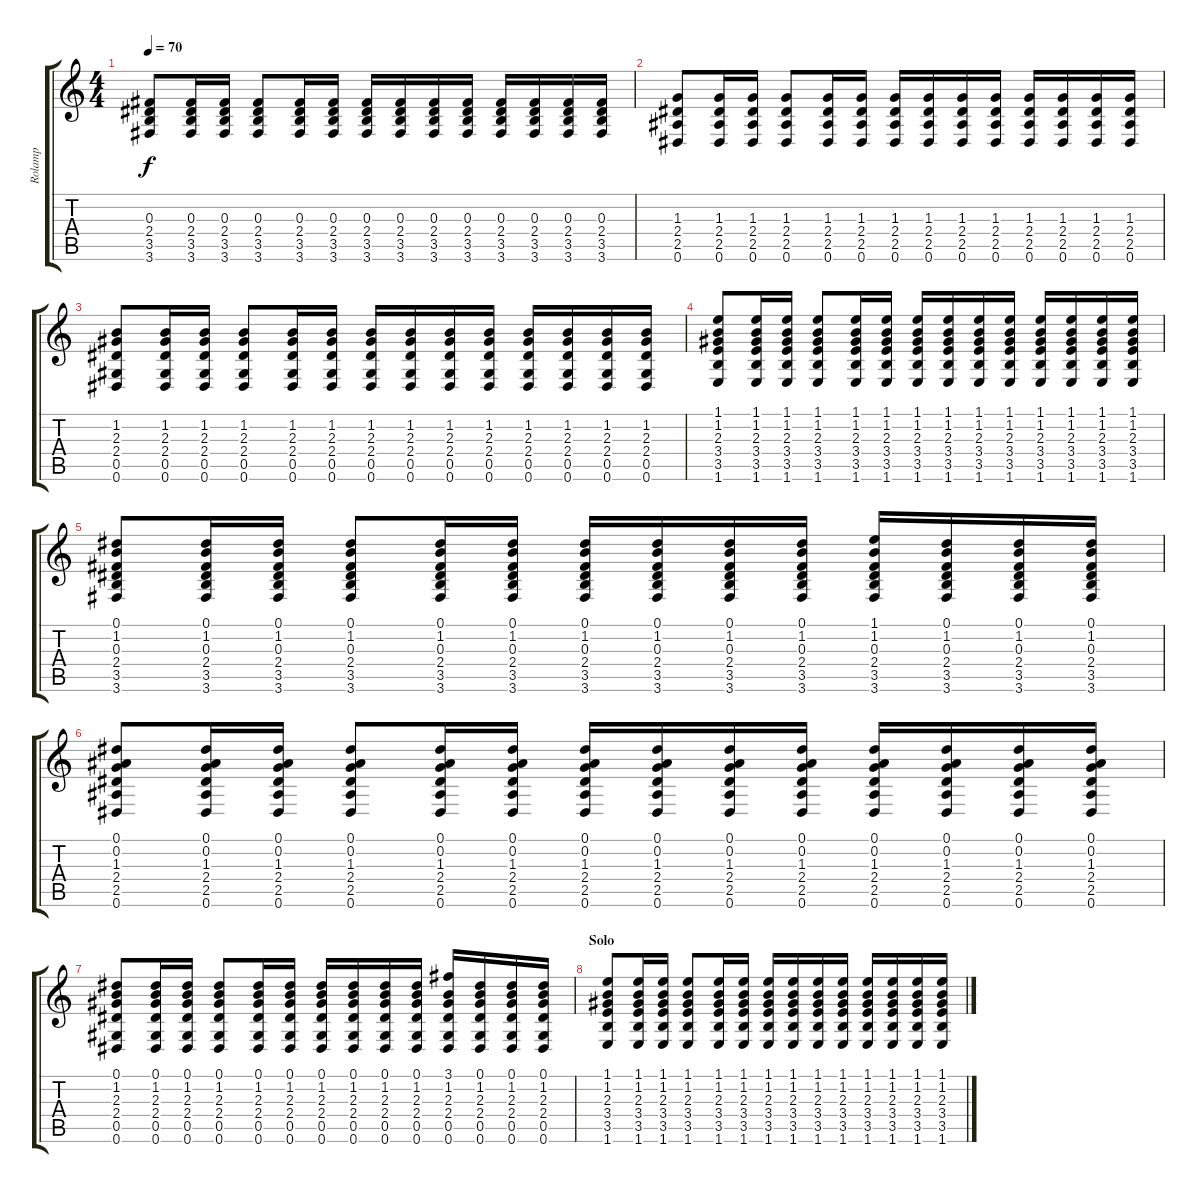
\track ("Rolamp" "Rolamp") {instrument acousticguitarnylon}
\staff {score tabs}
\tuning (Eb4 Bb3 Gb3 Db3 Ab2 Eb2) {hide}
\ts (4 4)
\tempo 70
\clef g2
\ks c
(0.3 2.4 3.5 3.6).8{dy f} (0.3 2.4 3.5 3.6).16 (0.3 2.4 3.5 3.6).16 (0.3 2.4 3.5 3.6).8 (0.3 2.4 3.5 3.6).16 (0.3 2.4 3.5 3.6).16 (0.3 2.4 3.5 3.6).16 (0.3 2.4 3.5 3.6).16 (0.3 2.4 3.5 3.6).16 (0.3 2.4 3.5 3.6).16 (0.3 2.4 3.5 3.6).16 (0.3 2.4 3.5 3.6).16 (0.3 2.4 3.5 3.6).16 (0.3 2.4 3.5 3.6).16 |
(1.3 2.4 2.5 0.6).8 (1.3 2.4 2.5 0.6).16 (1.3 2.4 2.5 0.6).16 (1.3 2.4 2.5 0.6).8 (1.3 2.4 2.5 0.6).16 (1.3 2.4 2.5 0.6).16 (1.3 2.4 2.5 0.6).16 (1.3 2.4 2.5 0.6).16 (1.3 2.4 2.5 0.6).16 (1.3 2.4 2.5 0.6).16 (1.3 2.4 2.5 0.6).16 (1.3 2.4 2.5 0.6).16 (1.3 2.4 2.5 0.6).16 (1.3 2.4 2.5 0.6).16 |
(1.2 2.3 2.4 0.5 0.6).8 (1.2 2.3 2.4 0.5 0.6).16 (1.2 2.3 2.4 0.5 0.6).16 (1.2 2.3 2.4 0.5 0.6).8 (1.2 2.3 2.4 0.5 0.6).16 (1.2 2.3 2.4 0.5 0.6).16 (1.2 2.3 2.4 0.5 0.6).16 (1.2 2.3 2.4 0.5 0.6).16 (1.2 2.3 2.4 0.5 0.6).16 (1.2 2.3 2.4 0.5 0.6).16 (1.2 2.3 2.4 0.5 0.6).16 (1.2 2.3 2.4 0.5 0.6).16 (1.2 2.3 2.4 0.5 0.6).16 (1.2 2.3 2.4 0.5 0.6).16 |
(1.1 1.2 2.3 3.4 3.5 1.6).8 (1.1 1.2 2.3 3.4 3.5 1.6).16 (1.1 1.2 2.3 3.4 3.5 1.6).16 (1.1 1.2 2.3 3.4 3.5 1.6).8 (1.1 1.2 2.3 3.4 3.5 1.6).16 (1.1 1.2 2.3 3.4 3.5 1.6).16 (1.1 1.2 2.3 3.4 3.5 1.6).16 (1.1 1.2 2.3 3.4 3.5 1.6).16 (1.1 1.2 2.3 3.4 3.5 1.6).16 (1.1 1.2 2.3 3.4 3.5 1.6).16 (1.1 1.2 2.3 3.4 3.5 1.6).16 (1.1 1.2 2.3 3.4 3.5 1.6).16 (1.1 1.2 2.3 3.4 3.5 1.6).16 (1.1 1.2 2.3 3.4 3.5 1.6).16 |
(0.1 1.2 0.3 2.4 3.5 3.6).8 (0.1 1.2 0.3 2.4 3.5 3.6).16 (0.1 1.2 0.3 2.4 3.5 3.6).16 (0.1 1.2 0.3 2.4 3.5 3.6).8 (0.1 1.2 0.3 2.4 3.5 3.6).16 (0.1 1.2 0.3 2.4 3.5 3.6).16 (0.1 1.2 0.3 2.4 3.5 3.6).16 (0.1 1.2 0.3 2.4 3.5 3.6).16 (0.1 1.2 0.3 2.4 3.5 3.6).16 (0.1 1.2 0.3 2.4 3.5 3.6).16 (1.1 1.2 0.3 2.4 3.5 3.6).16 (0.1 1.2 0.3 2.4 3.5 3.6).16 (0.1 1.2 0.3 2.4 3.5 3.6).16 (0.1 1.2 0.3 2.4 3.5 3.6).16 |
(0.1 0.2 1.3 2.4 2.5 0.6).8 (0.1 0.2 1.3 2.4 2.5 0.6).16 (0.1 0.2 1.3 2.4 2.5 0.6).16 (0.1 0.2 1.3 2.4 2.5 0.6).8 (0.1 0.2 1.3 2.4 2.5 0.6).16 (0.1 0.2 1.3 2.4 2.5 0.6).16 (0.1 0.2 1.3 2.4 2.5 0.6).16 (0.1 0.2 1.3 2.4 2.5 0.6).16 (0.1 0.2 1.3 2.4 2.5 0.6).16 (0.1 0.2 1.3 2.4 2.5 0.6).16 (0.1 0.2 1.3 2.4 2.5 0.6).16 (0.1 0.2 1.3 2.4 2.5 0.6).16 (0.1 0.2 1.3 2.4 2.5 0.6).16 (0.1 0.2 1.3 2.4 2.5 0.6).16 |
(0.1 1.2 2.3 2.4 0.5 0.6).8 (0.1 1.2 2.3 2.4 0.5 0.6).16 (0.1 1.2 2.3 2.4 0.5 0.6).16 (0.1 1.2 2.3 2.4 0.5 0.6).8 (0.1 1.2 2.3 2.4 0.5 0.6).16 (0.1 1.2 2.3 2.4 0.5 0.6).16 (0.1 1.2 2.3 2.4 0.5 0.6).16 (0.1 1.2 2.3 2.4 0.5 0.6).16 (0.1 1.2 2.3 2.4 0.5 0.6).16 (0.1 1.2 2.3 2.4 0.5 0.6).16 (3.1 1.2 2.3 2.4 0.5 0.6).16 (0.1 1.2 2.3 2.4 0.5 0.6).16 (0.1 1.2 2.3 2.4 0.5 0.6).16 (0.1 1.2 2.3 2.4 0.5 0.6).16 |
\section ("" "Solo")
(1.1 1.2 2.3 3.4 3.5 1.6).8 (1.1 1.2 2.3 3.4 3.5 1.6).16 (1.1 1.2 2.3 3.4 3.5 1.6).16 (1.1 1.2 2.3 3.4 3.5 1.6).8 (1.1 1.2 2.3 3.4 3.5 1.6).16 (1.1 1.2 2.3 3.4 3.5 1.6).16 (1.1 1.2 2.3 3.4 3.5 1.6).16 (1.1 1.2 2.3 3.4 3.5 1.6).16 (1.1 1.2 2.3 3.4 3.5 1.6).16 (1.1 1.2 2.3 3.4 3.5 1.6).16 (1.1 1.2 2.3 3.4 3.5 1.6).16 (1.1 1.2 2.3 3.4 3.5 1.6).16 (1.1 1.2 2.3 3.4 3.5 1.6).16 (1.1 1.2 2.3 3.4 3.5 1.6).16
